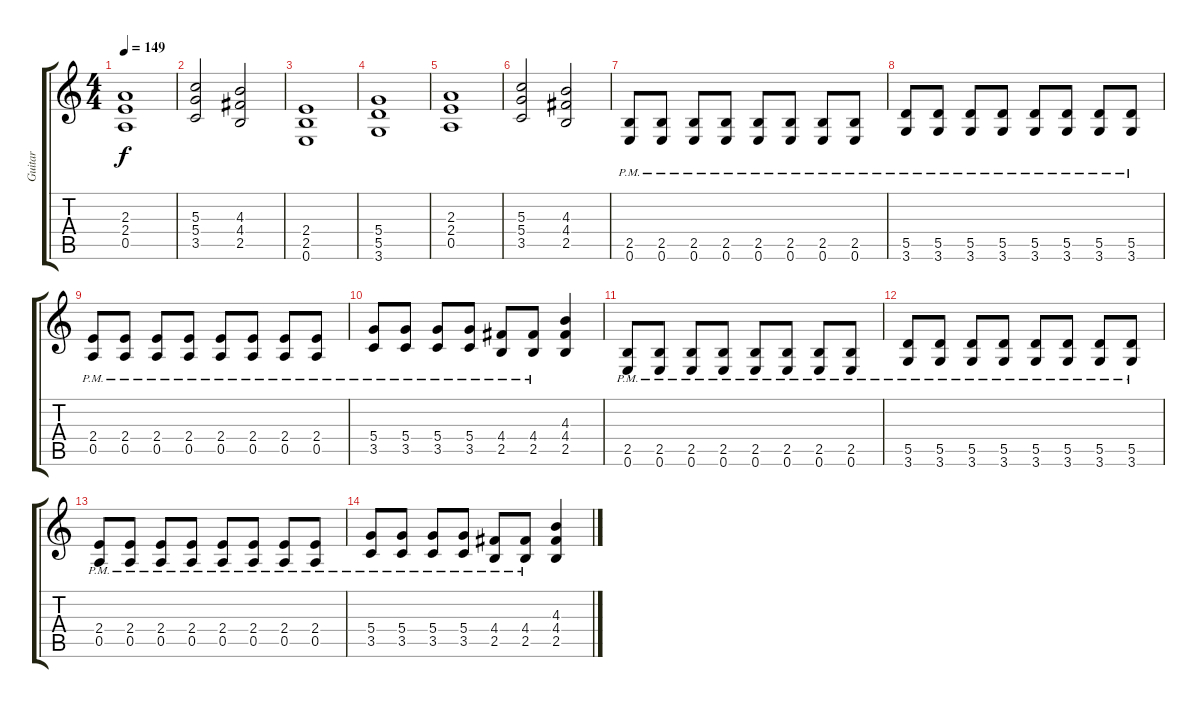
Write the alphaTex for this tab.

\track ("Guitar" "Guitar") {instrument distortionguitar}
\staff {score tabs}
\tuning (E4 B3 G3 D3 A2 E2) {hide}
\ts (4 4)
\tempo 149
\clef g2
\ks c
(2.3 2.4 0.5).1{dy f} |
(5.3 5.4 3.5).2 (4.3 4.4 2.5).2 |
(2.4 2.5 0.6).1 |
(5.4 5.5 3.6).1 |
(2.3 2.4 0.5).1 |
(5.3 5.4 3.5).2 (4.3 4.4 2.5).2 |
(2.5{pm} 0.6{pm}).8 (2.5{pm} 0.6{pm}).8 (2.5{pm} 0.6{pm}).8 (2.5{pm} 0.6{pm}).8 (2.5{pm} 0.6{pm}).8 (2.5{pm} 0.6{pm}).8 (2.5{pm} 0.6{pm}).8 (2.5{pm} 0.6{pm}).8 |
(5.5{pm} 3.6{pm}).8 (5.5{pm} 3.6{pm}).8 (5.5{pm} 3.6{pm}).8 (5.5{pm} 3.6{pm}).8 (5.5{pm} 3.6{pm}).8 (5.5{pm} 3.6{pm}).8 (5.5{pm} 3.6{pm}).8 (5.5{pm} 3.6{pm}).8 |
(2.4{pm} 0.5{pm}).8 (2.4{pm} 0.5{pm}).8 (2.4{pm} 0.5{pm}).8 (2.4{pm} 0.5{pm}).8 (2.4{pm} 0.5{pm}).8 (2.4{pm} 0.5{pm}).8 (2.4{pm} 0.5{pm}).8 (2.4{pm} 0.5{pm}).8 |
(5.4{pm} 3.5{pm}).8 (5.4{pm} 3.5{pm}).8 (5.4{pm} 3.5{pm}).8 (5.4{pm} 3.5{pm}).8 (4.4{pm} 2.5{pm}).8 (4.4{pm} 2.5{pm}).8 (4.3 4.4 2.5).4 |
(2.5{pm} 0.6{pm}).8 (2.5{pm} 0.6{pm}).8 (2.5{pm} 0.6{pm}).8 (2.5{pm} 0.6{pm}).8 (2.5{pm} 0.6{pm}).8 (2.5{pm} 0.6{pm}).8 (2.5{pm} 0.6{pm}).8 (2.5{pm} 0.6{pm}).8 |
(5.5{pm} 3.6{pm}).8 (5.5{pm} 3.6{pm}).8 (5.5{pm} 3.6{pm}).8 (5.5{pm} 3.6{pm}).8 (5.5{pm} 3.6{pm}).8 (5.5{pm} 3.6{pm}).8 (5.5{pm} 3.6{pm}).8 (5.5{pm} 3.6{pm}).8 |
(2.4{pm} 0.5{pm}).8 (2.4{pm} 0.5{pm}).8 (2.4{pm} 0.5{pm}).8 (2.4{pm} 0.5{pm}).8 (2.4{pm} 0.5{pm}).8 (2.4{pm} 0.5{pm}).8 (2.4{pm} 0.5{pm}).8 (2.4{pm} 0.5{pm}).8 |
(5.4{pm} 3.5{pm}).8 (5.4{pm} 3.5{pm}).8 (5.4{pm} 3.5{pm}).8 (5.4{pm} 3.5{pm}).8 (4.4{pm} 2.5{pm}).8 (4.4{pm} 2.5{pm}).8 (4.3 4.4 2.5).4
